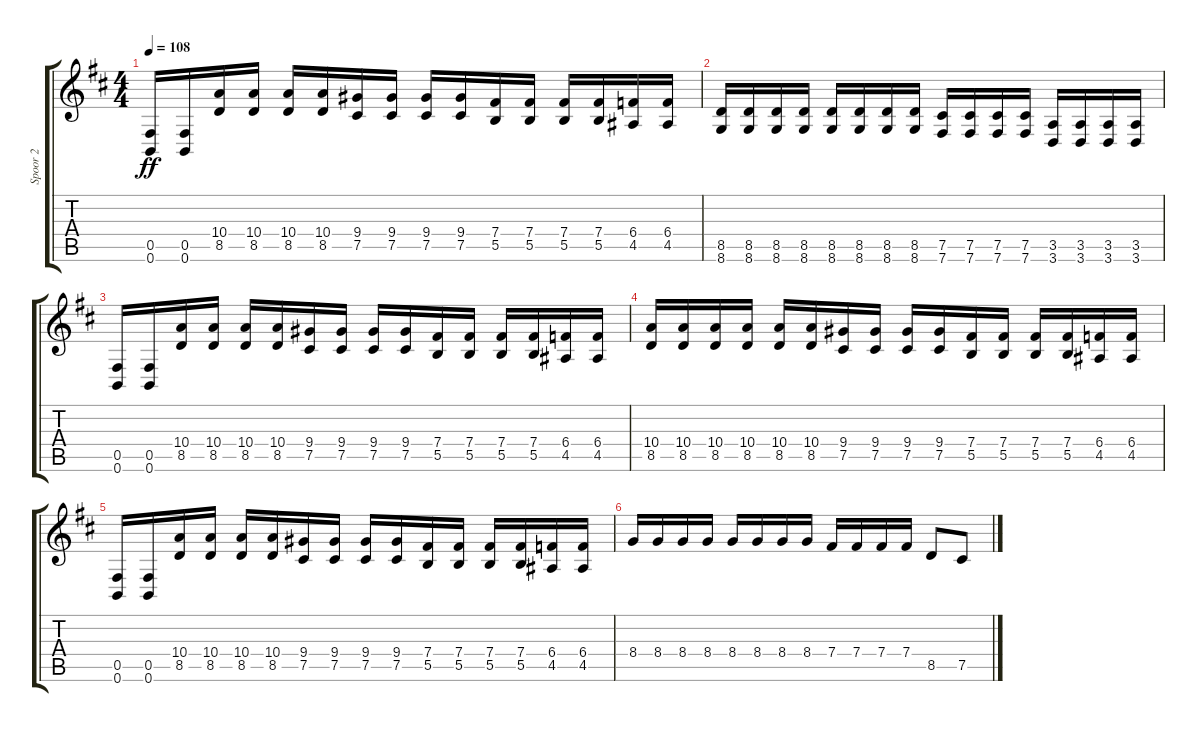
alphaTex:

\track ("Spoor 2" "Spoor 2") {instrument overdrivenguitar}
\staff {score tabs}
\tuning (Db4 Ab3 E3 B2 Gb2 B1) {hide}
\ts (4 4)
\tempo 108
\clef g2
\ks d
(0.5 0.6).16{dy ff} (0.5 0.6).16 (10.4 8.5).16 (10.4 8.5).16 (10.4 8.5).16 (10.4 8.5).16 (9.4 7.5).16 (9.4 7.5).16 (9.4 7.5).16 (9.4 7.5).16 (7.4 5.5).16 (7.4 5.5).16 (7.4 5.5).16 (7.4 5.5).16 (6.4 4.5).16 (6.4 4.5).16 |
(8.5 8.6).16 (8.5 8.6).16 (8.5 8.6).16 (8.5 8.6).16 (8.5 8.6).16 (8.5 8.6).16 (8.5 8.6).16 (8.5 8.6).16 (7.5 7.6).16 (7.5 7.6).16 (7.5 7.6).16 (7.5 7.6).16 (3.5 3.6).16 (3.5 3.6).16 (3.5 3.6).16 (3.5 3.6).16 |
(0.5 0.6).16 (0.5 0.6).16 (10.4 8.5).16 (10.4 8.5).16 (10.4 8.5).16 (10.4 8.5).16 (9.4 7.5).16 (9.4 7.5).16 (9.4 7.5).16 (9.4 7.5).16 (7.4 5.5).16 (7.4 5.5).16 (7.4 5.5).16 (7.4 5.5).16 (6.4 4.5).16 (6.4 4.5).16 |
(10.4 8.5).16 (10.4 8.5).16 (10.4 8.5).16 (10.4 8.5).16 (10.4 8.5).16 (10.4 8.5).16 (9.4 7.5).16 (9.4 7.5).16 (9.4 7.5).16 (9.4 7.5).16 (7.4 5.5).16 (7.4 5.5).16 (7.4 5.5).16 (7.4 5.5).16 (6.4 4.5).16 (6.4 4.5).16 |
(0.5 0.6).16 (0.5 0.6).16 (10.4 8.5).16 (10.4 8.5).16 (10.4 8.5).16 (10.4 8.5).16 (9.4 7.5).16 (9.4 7.5).16 (9.4 7.5).16 (9.4 7.5).16 (7.4 5.5).16 (7.4 5.5).16 (7.4 5.5).16 (7.4 5.5).16 (6.4 4.5).16 (6.4 4.5).16 |
8.4.16 8.4.16 8.4.16 8.4.16 8.4.16 8.4.16 8.4.16 8.4.16 7.4.16 7.4.16 7.4.16 7.4.16 8.5.8 7.5.8
